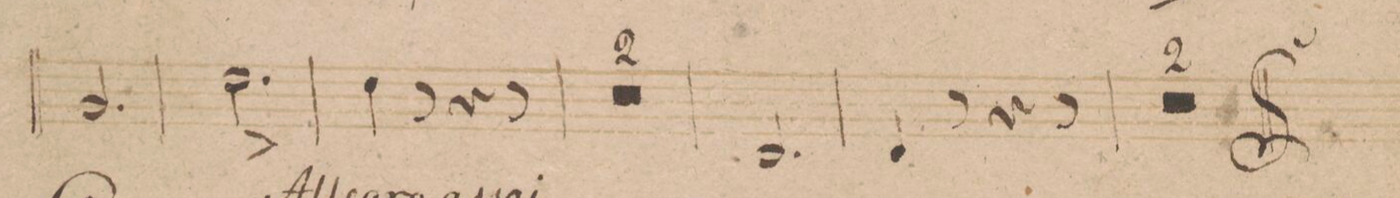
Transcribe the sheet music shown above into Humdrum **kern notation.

**kern	**dynam
*I"Trombono	*
*clefF4	*
*k[b-]	*
*M6/8	*
2.BB-/	.
=107	=107
2.F^<\	.
=108	=108
4F\	.
8r	.
4r	.
8r	.
=109	=109
1.r	.
=110	=110
=111	=111
2.FF/	.
=112	=112
4FF/	.
8r	.
4r	.
8r	.
=113	=113
1.r	.
=114	=114
==	==
*-	*-
